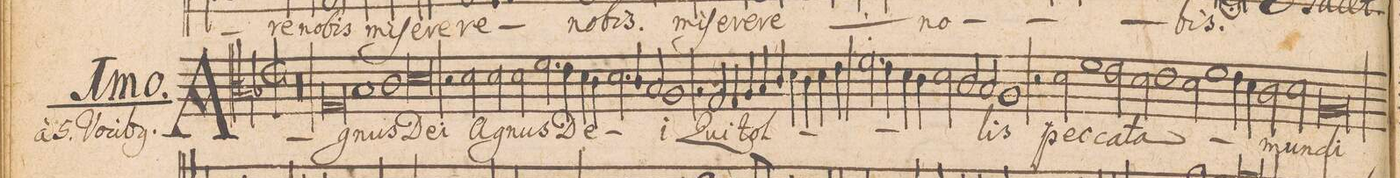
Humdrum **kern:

**kern	**text
*I"TENOR. 1mo.	*
*clefC3	*
*k[b-]	*
*met(C|)	*
*M2/1	*
=67||	=67||
*M2/1	*
*met(C|)	*
00r	.
=68-	=68-
=69-	=69-
0G	A-
=70-	=70-
1B-	-gnus
1c	De-
=71-	=71-
0d	-i
=72-	=72-
2r	.
2d\	A-
2d\	-gnus
2d\	De-
=73-	=73-
2.f\	.
4e\	.
4d\	.
4c\	.
2.d\	.
=74-	=74-
4c/	.
2B-/	.
1A	-i
=75-	=75-
2rA	.
2G/	Qui
4G/	tol-
4A/	.
4B-/	.
4c/	.
=76-	=76-
4d\	.
4c\	.
4d\	.
4e\	.
2.f\	.
4e\	.
=77-	=77-
4d\	.
4c\	.
2d\	.
2c/	.
2B-/	.
=78-	=78-
1A	-lis
2r	.
2d\	pec-
=79-	=79-
1f	-ca-
2e\	.
2d\	-ta
=80-	=80-
1e	.
2d\	.
1f\	.
=81-	=81-
4e\	.
4d\	.
2c\	mun-
2d\	.
=82-	=82-
0A	-di
=83-	=83-
*-	*-
